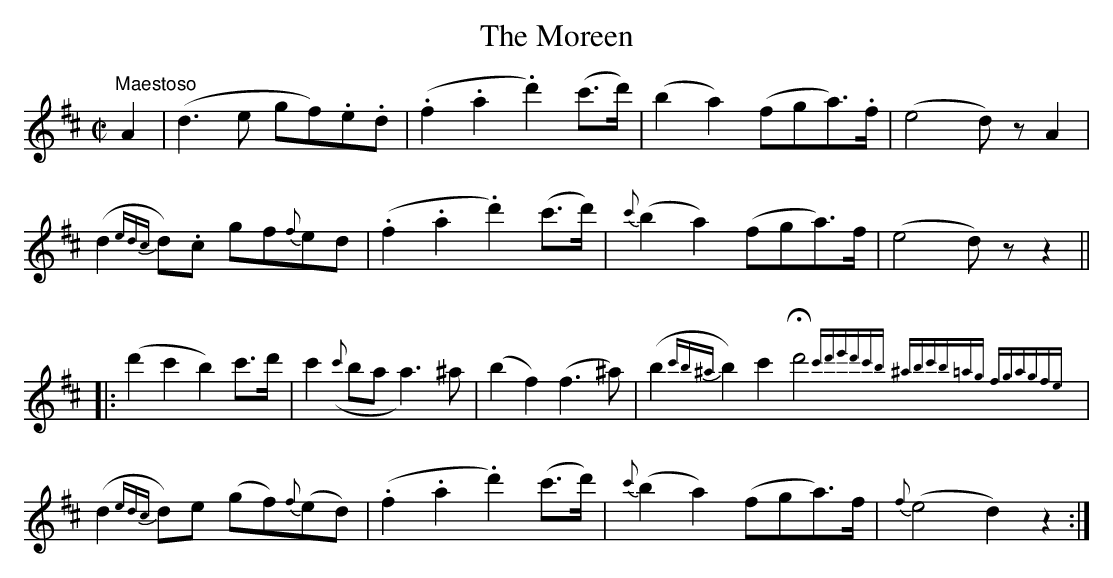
X:1
T:Moreen, The
M:C|
L:1/8
K:D
"Maestoso"A2|(d3e gf).e.d|(.f2.a2.d'2) (c'>d')|(b2a2) (fga>).f|(e4 d)z A2|
(d2 {edc}d).c gf{f}ed|(.f2.a2.d'2) (c'>d')|{c'}(b2a2) (fga>)f|(e4 d)z z2||
|:(d'2c'2b2) c'>d'|c'2 ({c'}ba  a3) ^a|(b2f2) (f3^a)|(b2 {c'b^a}b2) c'2 !fermata!d'4 {c'd'e'd'c'b ^abc'b=ag fgagfe}|
(d2 {edc}d)e (gf){f}(ed)|(.f2.a2.d'2) (c'>d')|{c'}(b2a2) (fga>)f|{f}(e4 d2)z2:|]
